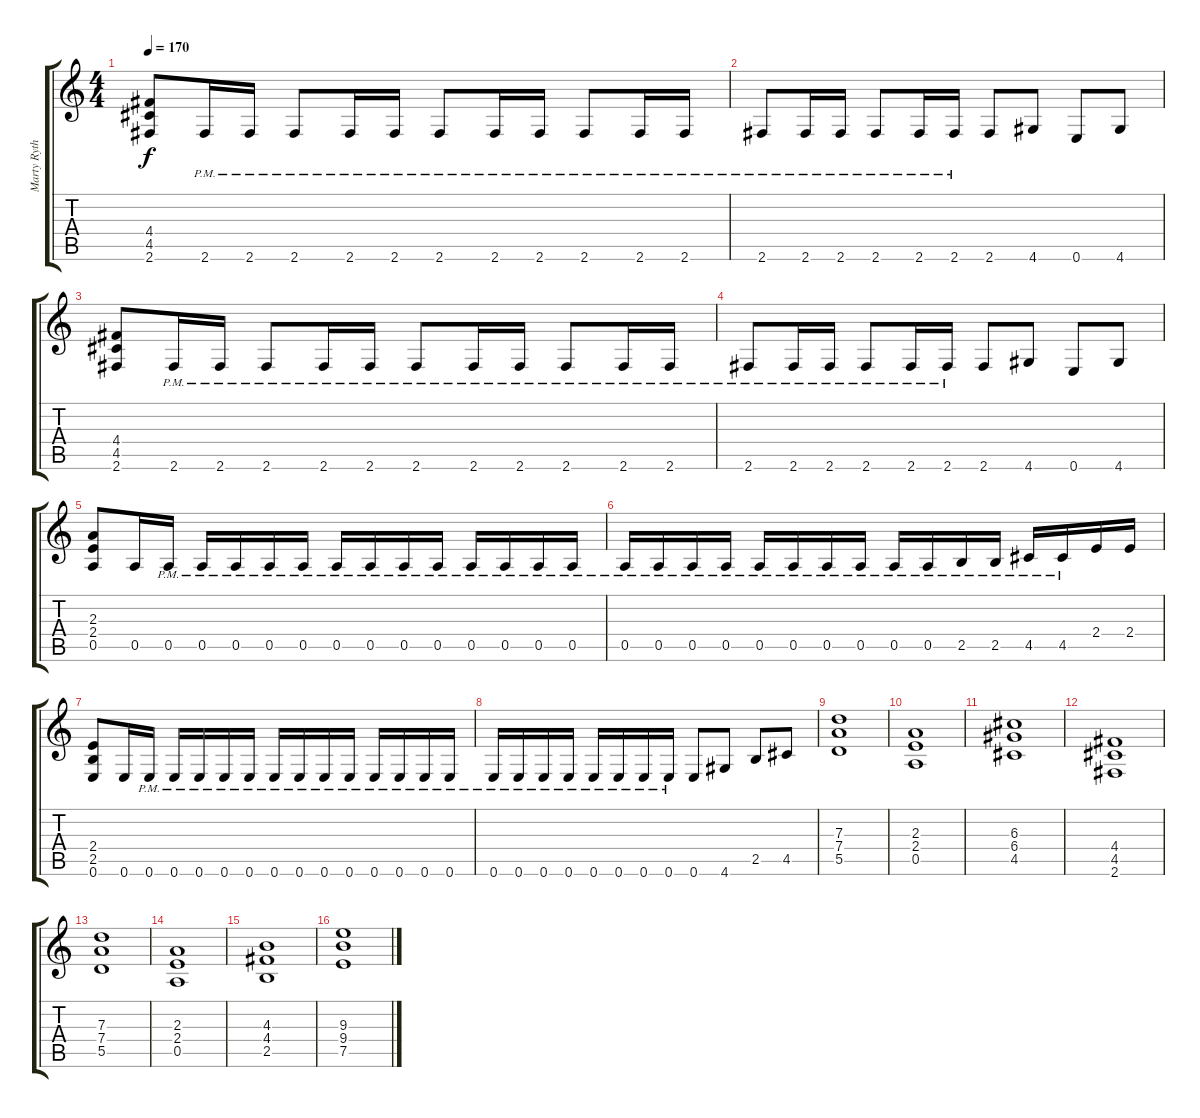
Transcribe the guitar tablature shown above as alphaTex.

\track ("Marty Rythm" "Marty Ryth") {instrument overdrivenguitar}
\staff {score tabs}
\tuning (E4 B3 G3 D3 A2 E2) {hide}
\ts (4 4)
\tempo 170
\clef g2
\ks c
(4.4 4.5 2.6).8{dy f} 2.6{pm}.16 2.6{pm}.16 2.6{pm}.8 2.6{pm}.16 2.6{pm}.16 2.6{pm}.8 2.6{pm}.16 2.6{pm}.16 2.6{pm}.8 2.6{pm}.16 2.6{pm}.16 |
2.6{pm}.8 2.6{pm}.16 2.6{pm}.16 2.6{pm}.8 2.6{pm}.16 2.6{pm}.16 2.6.8 4.6.8 0.6.8 4.6.8 |
(4.4 4.5 2.6).8 2.6{pm}.16 2.6{pm}.16 2.6{pm}.8 2.6{pm}.16 2.6{pm}.16 2.6{pm}.8 2.6{pm}.16 2.6{pm}.16 2.6{pm}.8 2.6{pm}.16 2.6{pm}.16 |
2.6{pm}.8 2.6{pm}.16 2.6{pm}.16 2.6{pm}.8 2.6{pm}.16 2.6{pm}.16 2.6.8 4.6.8 0.6.8 4.6.8 |
(2.3 2.4 0.5).8 0.5.16 0.5{pm}.16 0.5{pm}.16 0.5{pm}.16 0.5{pm}.16 0.5{pm}.16 0.5{pm}.16 0.5{pm}.16 0.5{pm}.16 0.5{pm}.16 0.5{pm}.16 0.5{pm}.16 0.5{pm}.16 0.5{pm}.16 |
0.5{pm}.16 0.5{pm}.16 0.5{pm}.16 0.5{pm}.16 0.5{pm}.16 0.5{pm}.16 0.5{pm}.16 0.5{pm}.16 0.5{pm}.16 0.5{pm}.16 2.5{pm}.16 2.5{pm}.16 4.5{pm}.16 4.5{pm}.16 2.4.16 2.4.16 |
(2.4 2.5 0.6).8 0.6.16 0.6{pm}.16 0.6{pm}.16 0.6{pm}.16 0.6{pm}.16 0.6{pm}.16 0.6{pm}.16 0.6{pm}.16 0.6{pm}.16 0.6{pm}.16 0.6{pm}.16 0.6{pm}.16 0.6{pm}.16 0.6{pm}.16 |
0.6{pm}.16 0.6{pm}.16 0.6{pm}.16 0.6{pm}.16 0.6{pm}.16 0.6{pm}.16 0.6{pm}.16 0.6{pm}.16 0.6.8 4.6.8 2.5.8 4.5.8 |
(7.3 7.4 5.5).1 |
(2.3 2.4 0.5).1 |
(6.3 6.4 4.5).1 |
(4.4 4.5 2.6).1 |
(7.3 7.4 5.5).1 |
(2.3 2.4 0.5).1 |
(4.3 4.4 2.5).1 |
(9.3 9.4 7.5).1
